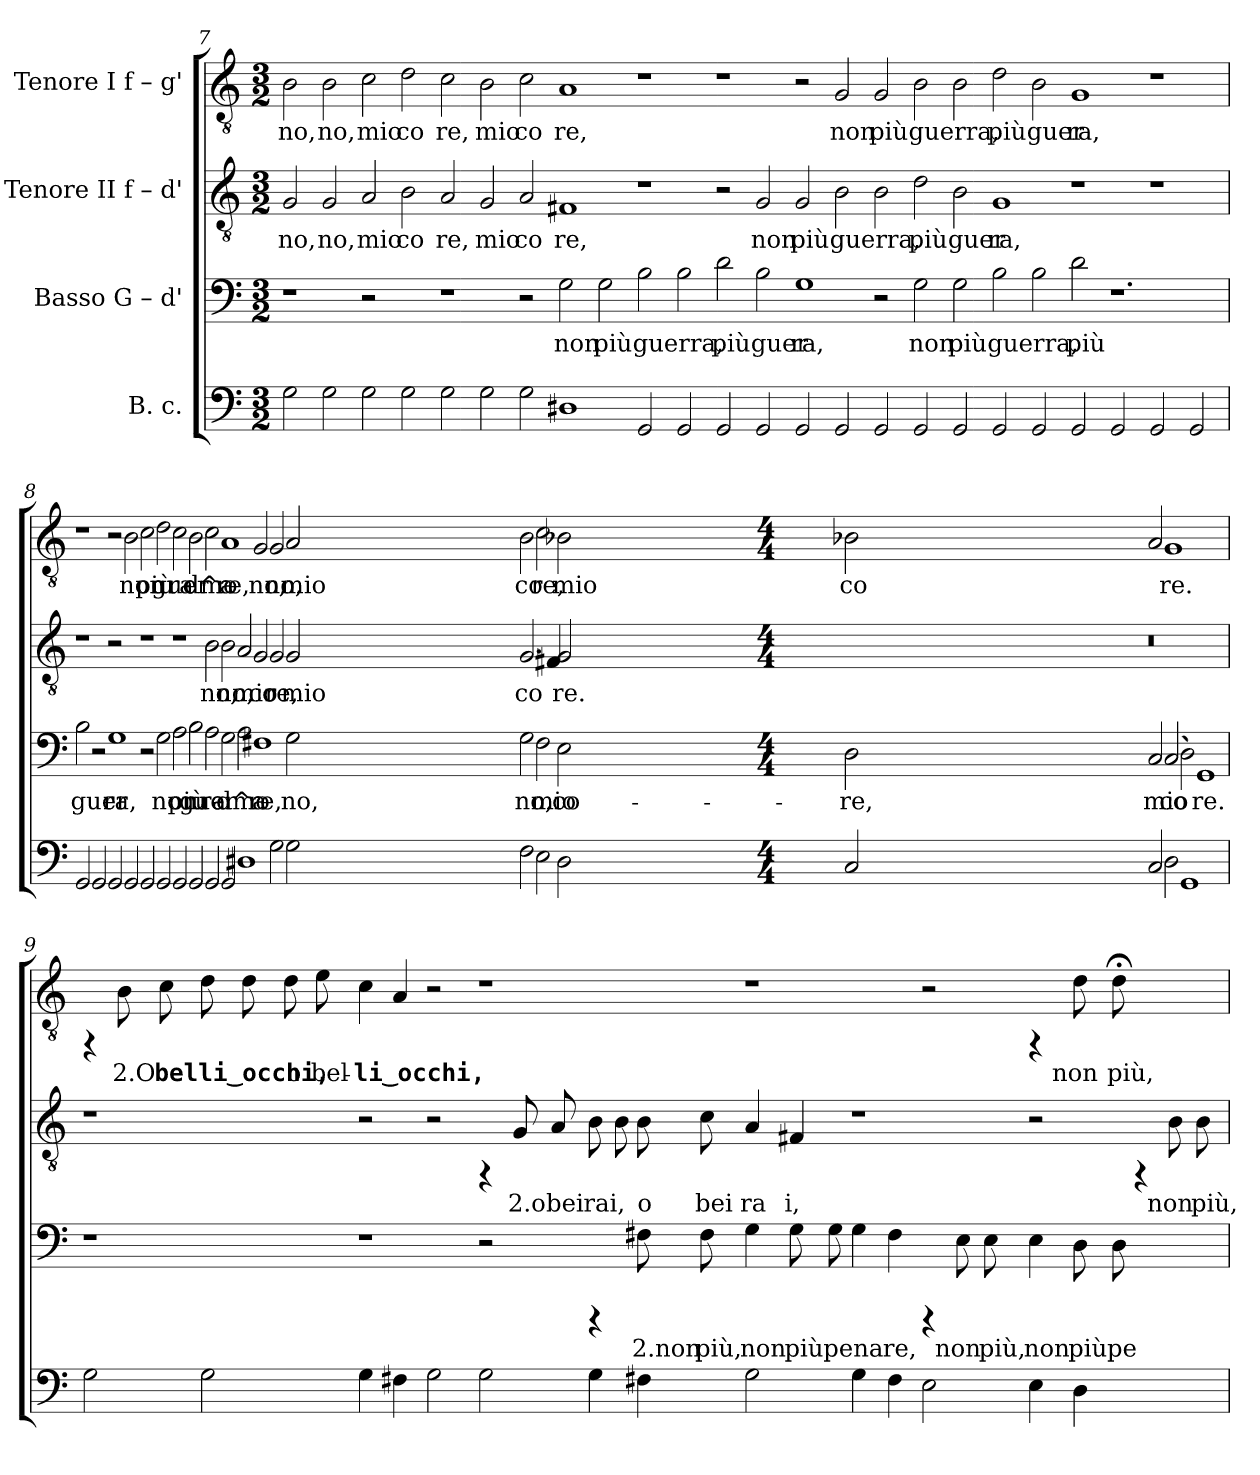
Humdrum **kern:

**kern	**kern	**text	**kern	**text	**kern	**text
*part4	*part3	*part3	*part2	*part2	*part1	*part1
*staff4	*staff3	*staff3	*staff2	*staff2	*staff1	*staff1
*I"B. c.	*I"Basso  G – d'	*	*I"Tenore II  f – d'	*	*I"Tenore I  f – g'	*
!!LO:PB:g=z
*clefF4	*clefF4	*	*clefGv2	*	*clefGv2	*
*k[]	*k[]	*	*k[]	*	*k[]	*
*C:	*C:	*	*C:	*	*C:	*
*M3/2	*M3/2	*	*M3/2	*	*M3/2	*
=7	=7	=7	=7	=7	=7	=7
!	!	!	!	!LO:LY:b:rj	!	!LO:LY:b:rj
2G\	1r	.	2G/	no,	2B\	no,
!	!	!	!	!LO:LY:b:rj	!	!LO:LY:b:rj
2G\	.	.	2G/	no,	2B\	no,
!	!	!	!	!LO:LY:b:rj	!	!LO:LY:b:rj
2G\	2r	.	2A/	mio	2c\	mio
!	!	!	!	!LO:LY:b:rj	!	!LO:LY:b:rj
2G\	2ryy	.	2B\	co	2d\	co
!	!	!	!	!LO:LY:b:rj	!	!LO:LY:b:rj
2G\	1r	.	2A/	re,	2c\	re,
!	!	!	!	!LO:LY:b:rj	!	!LO:LY:b:rj
2G\	.	.	2G/	mio	2B\	mio
!	!	!	!	!LO:LY:b:rj	!	!LO:LY:b:rj
2G\	2r	.	2A/	co	2c\	co
!	!	!LO:LY:b:rj	!	!LO:LY:b:rj	!	!LO:LY:b:rj
1D#	2G\	non	1F#X	re,	1A	re,
!	!	!LO:LY:b:rj	!	!	!	!
.	2G\	più	.	.	.	.
!	!	!LO:LY:b:rj	!	!	!	!
2GG/	2B\	guerra,	1r	.	1r	.
!	!	!LO:LY:b:rj	!	!	!	!
2GG/	2B\	.	.	.	.	.
!	!	!LO:LY:b:rj	!	!	!	!
2GG/	2d\	più	2r	.	1r	.
!	!	!LO:LY:b:rj	!	!LO:LY:b:rj	!	!
2GG/	2B\	guer	2G/	non	.	.
!	!	!LO:LY:b:rj	!	!LO:LY:b:rj	!	!
2GG/	1G	ra,	2G/	più	2r	.
!	!	!	!	!LO:LY:b:rj	!	!LO:LY:b:rj
2GG/	.	.	2B\	guerra,	2G/	non
!	!	!	!	!LO:LY:b:rj	!	!LO:LY:b:rj
2GG/	2r	.	2B\	.	2G/	più
!	!	!LO:LY:b:rj	!	!LO:LY:b:rj	!	!LO:LY:b:rj
2GG/	2G\	non	2d\	più	2B\	guerra,
!	!	!LO:LY:b:rj	!	!LO:LY:b:rj	!	!LO:LY:b:rj
2GG/	2G\	più	2B\	guer	2B\	.
!	!	!LO:LY:b:rj	!	!LO:LY:b:rj	!	!LO:LY:b:rj
2GG/	2B\	guerra,	1G	ra,	2d\	più
!	!	!LO:LY:b:rj	!	!	!	!LO:LY:b:rj
2GG/	2B\	.	.	.	2B\	guer
!	!	!LO:LY:b:rj	!	!	!	!LO:LY:b:rj
2GG/	2d\	più	1r	.	1G	ra,
2GG/	1.r	.	.	.	.	.
2GG/	.	.	1r	.	1r	.
2GG/	.	.	.	.	.	.
!!LO:PB:g=z
=8	=8	=8	=8	=8	=8	=8
!	!	!LO:LY:b:rj	!	!	!	!
2GG/	2B\	guer-	1r	.	1r	.
2GG/	2r	.	.	.	.	.
!	!	!LO:LY:b:rj	!	!	!	!
2GG/	1G	-ra,	2r	.	2r	.
!	!	!	!	!	!	!LO:LY:b:rj
2GG/	.	.	2ryy	.	2B\	non
!	!	!	!	!	!	!LO:LY:b:rj
2GG/	2r	.	1r	.	2c\	più
!	!	!LO:LY:b:rj	!	!	!	!LO:LY:b:rj
2GG/	2G\	non	.	.	2d\	guer
!	!	!LO:LY:b:rj	!	!	!	!LO:LY:b:rj
2GG/	2A\	più	1r	.	2c\	ra
!	!	!LO:LY:b:rj	!	!	!	!LO:LY:b:rj
2GG/	2B\	guer-	.	.	2B\	d^a
!	!	!LO:LY:b:rj	!	!LO:LY:b:rj	!	!LO:LY:b:rj
2GG/	2A\	-ra	2B\	no,	2c\	mo
!	!	!LO:LY:b:rj	!	!LO:LY:b:rj	!	!LO:LY:b:rj
2GG/	2G\	d^a-	2B\	no,	1A	re,
!	!	!LO:LY:b:rj	!	!LO:LY:b:rj	!	!
1D#	2A\	-mo-	2A/	mio	.	.
!	!	!LO:LY:b:rj	!	!LO:LY:b:rj	!	!LO:LY:b:rj
.	1F#X	-re,	2G/	co	2G/	no,
!	!	!	!	!LO:LY:b:rj	!	!LO:LY:b:rj
2G\	.	.	2G/	re,	2G/	no,
!	!	!LO:LY:b:rj	!	!LO:LY:b:rj	!	!LO:LY:b:rj
2G\	2G\	no,	2G/	mio	2A/	mio
*M4/4	*M4/4	*	*M4/4	*	*M4/4	*
*met(c)	*met(c)	*	*met(c)	*	*met(c)	*
!	!	!LO:LY:b:rj	!	!LO:LY:b:rj	!	!LO:LY:b:rj
2F\	2G\	no,	2.G/	co	2B\	co
!	!	!LO:LY:b:rj	!	!	!	!LO:LY:b:rj
2E\	2F#\	mio	.	.	2c\	re,
!	!	!	!	!LO:LY:b:rj	!	!
.	.	.	4F#X/	.	.	.
!	!	!LO:LY:b:rj	!LO:N:vis=2	!LO:LY:b:rj	!	!LO:LY:b:rj
2D#\	2E\	co-	1G	re.	2B-X\	mio
*M4/4	*M4/4	*	*M4/4	*	*M4/4	*
*met(c)	*met(c)	*	*met(c)	*	*met(c)	*
!	!	!LO:LY:b:rj	!	!	!	!LO:LY:b:rj
2C/	2D\	-re,	.	.	2B-X\	co
*M4/4	*M4/4	*	*	*	*M4/4	*
*met(c)	*met(c)	*	*	*	*met(c)	*
!	!	!LO:LY:b:rj	!	!	!	!LO:LY:b:rj
2C/	2C/	mio	0r	.	2A/	.
!	!	!LO:LY:b:rj	!	!	!	!LO:LY:b:rj
2D#\	(>2C/	co-	.	.	1G	re.
!	!	!LO:LY:b:rj	!	!	!	!
1GG	2D\)	--	.	.	.	.
!	!	!LO:LY:b:rj	!	!	!	!
.	1GG	-re.	.	.	1ryy	.
2ryy	.	.	2ryy	.	.	.
!!LO:LB:g=z
=9	=9	=9	=9	=9	=9	=9
2G\	1r	.	1r	.	4rFF	.
!	!	!	!	!	!	!LO:LY:b:rj
.	.	.	.	.	8B\	2.O
!	!	!	!	!	!	!LO:LY:b:rj
.	.	.	.	.	8c\	belli‿occhi,
!	!	!	!	!	!	!LO:LY:b:rj
2G\	.	.	.	.	8d\	.
!	!	!	!	!	!	!LO:LY:b:rj
.	.	.	.	.	8d\	.
!	!	!	!	!	!	!LO:LY:b:rj
.	.	.	.	.	8d\	o
!	!	!	!	!	!	!LO:LY:b:rj
.	.	.	.	.	8e\	bel-
!	!	!	!	!	!	!LO:LY:b:rj
4G\	1r	.	2r	.	4c\	-li‿occhi,
!	!	!	!	!	!	!LO:LY:b:rj
4F#X\	.	.	.	.	4A/	.
2G\	.	.	2r	.	2r	.
2G\	2r	.	4rFF	.	1r	.
!	!	!	!	!LO:LY:b:rj	!	!
.	.	.	8G/	2.o	.	.
!	!	!	!	!LO:LY:b:rj	!	!
.	.	.	8A/	bei	.	.
!	!	!	!	!LO:LY:b:rj	!	!
4G\	4rCCC	.	8B\	ra	.	.
!	!	!	!	!LO:LY:b:rj	!	!
.	.	.	8B\	i,	.	.
!	!	!LO:LY:b:rj	!	!LO:LY:b:rj	!	!
4F#X\	8F#X\	2.non	8B\	o	.	.
!	!	!LO:LY:b:rj	!	!LO:LY:b:rj	!	!
.	8F#\	più,	8c\	bei	.	.
!	!	!LO:LY:b:rj	!	!LO:LY:b:rj	!	!
2G\	4G\	non	4A/	ra	1r	.
!	!	!LO:LY:b:rj	!	!LO:LY:b:rj	!	!
.	8G\	più	4F#X/	i,	.	.
!	!	!LO:LY:b:rj	!	!	!	!
.	8G\	pena-	.	.	.	.
!	!	!LO:LY:b:rj	!	!	!	!
4G\	4G\	--	1r	.	.	.
!	!	!LO:LY:b:rj	!	!	!	!
4F#\	4F#\	-re,	.	.	.	.
2E\	4rCCC	.	.	.	2r	.
!	!	!LO:LY:b:rj	!	!	!	!
.	8E\	non	.	.	.	.
!	!	!LO:LY:b:rj	!	!	!	!
.	8E\	più,	.	.	.	.
!	!	!LO:LY:b:rj	!	!	!	!
4E\	4E\	non	2r	.	4rFF	.
!	!	!LO:LY:b:rj	!	!	!	!LO:LY:b:rj
4D\	8D\	più	.	.	8d\	non
!	!	!LO:LY:b:rj	!	!	!	!LO:LY:b:rj
.	8D\	pe-	.	.	8d;\	più,
2ryy	2ryy	.	4rFF	.	2ryy	.
!	!	!	!	!LO:LY:b:rj	!	!
.	.	.	8B\	non	.	.
!	!	!	!	!LO:LY:b:rj	!	!
.	.	.	8B\	più,	.	.
=	=	=	=	=	=	=
*-	*-	*-	*-	*-	*-	*-
